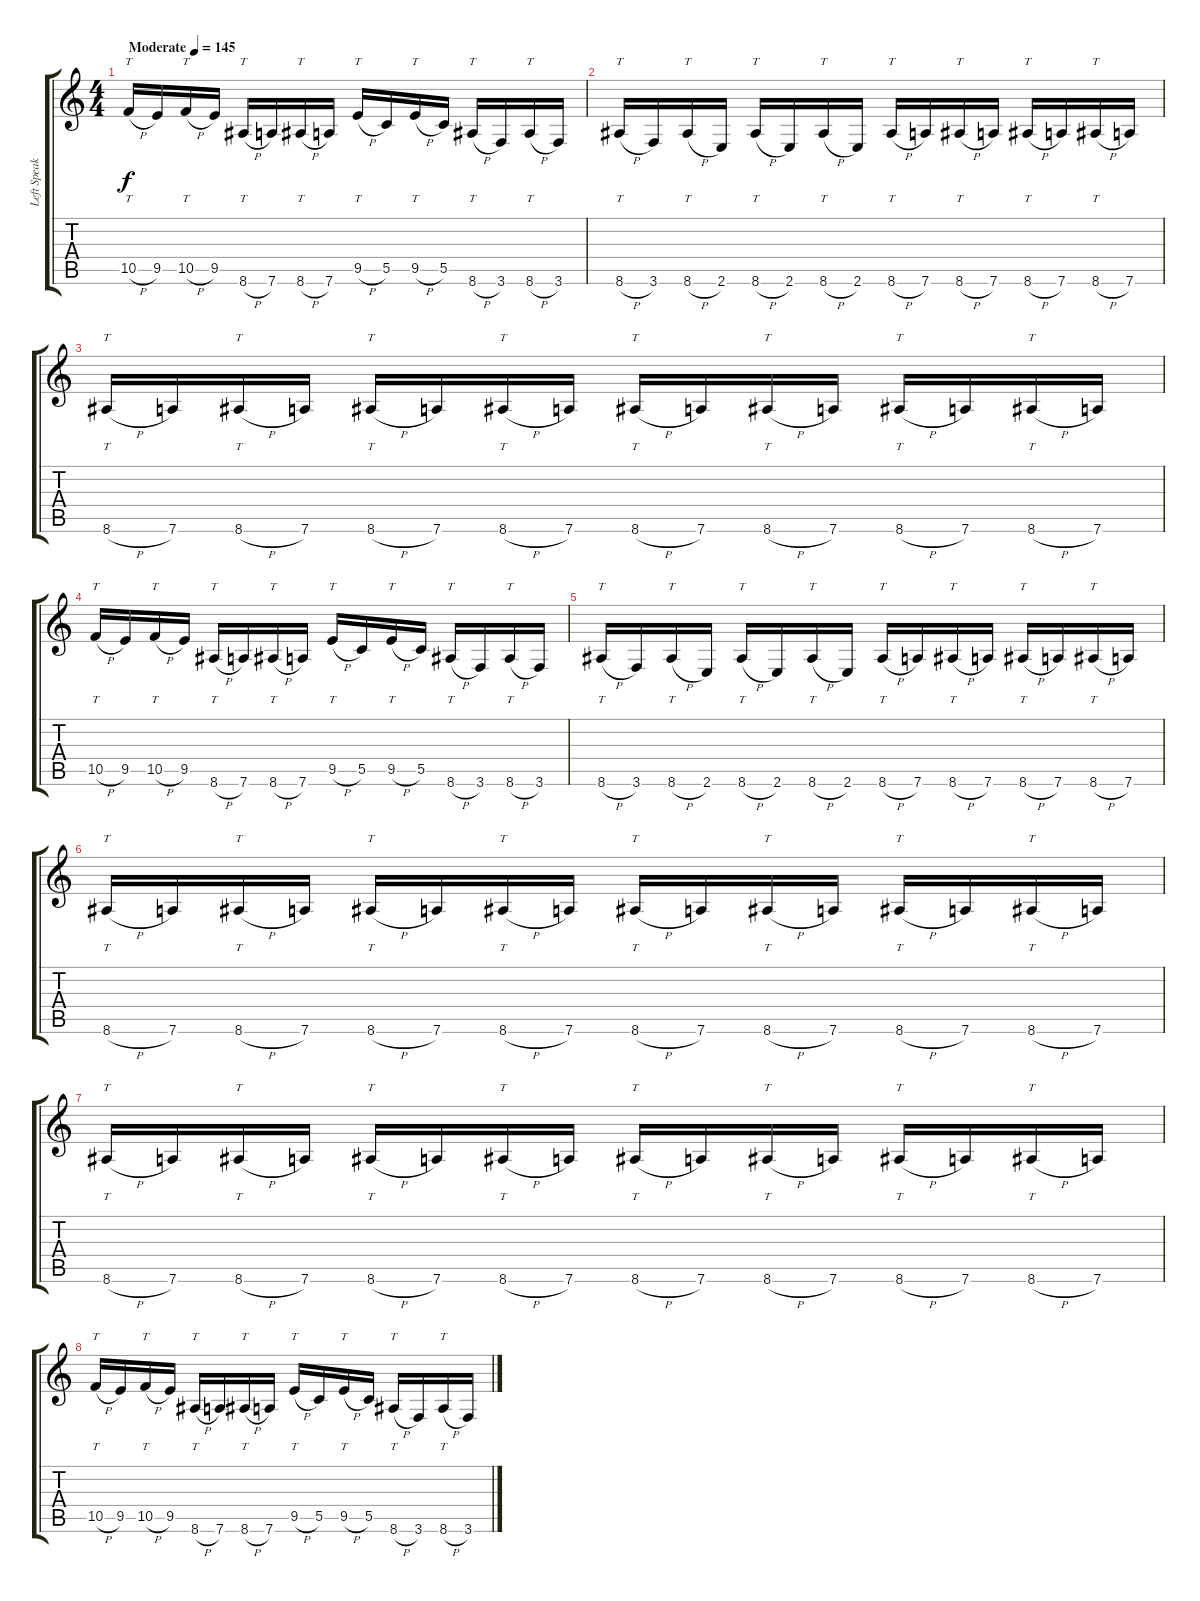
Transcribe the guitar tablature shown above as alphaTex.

\track ("Left Speaker 1" "Left Speak") {instrument distortionguitar}
\staff {score tabs}
\tuning (D4 A3 F3 C3 G2 D2) {hide}
\ts (4 4)
\tempo (145 "Moderate")
\clef g2
\ks c
10.5{h}.16{tt dy f instrument distortionguitar} 9.5.16 10.5{h}.16{tt} 9.5.16 8.6{h}.16{tt} 7.6.16 8.6{h}.16{tt} 7.6.16 9.5{h}.16{tt} 5.5.16 9.5{h}.16{tt} 5.5.16 8.6{h}.16{tt} 3.6.16 8.6{h}.16{tt} 3.6.16 |
8.6{h}.16{tt} 3.6.16 8.6{h}.16{tt} 2.6.16 8.6{h}.16{tt} 2.6.16 8.6{h}.16{tt} 2.6.16 8.6{h}.16{tt} 7.6.16 8.6{h}.16{tt} 7.6.16 8.6{h}.16{tt} 7.6.16 8.6{h}.16{tt} 7.6.16 |
8.6{h}.16{tt} 7.6.16 8.6{h}.16{tt} 7.6.16 8.6{h}.16{tt} 7.6.16 8.6{h}.16{tt} 7.6.16 8.6{h}.16{tt} 7.6.16 8.6{h}.16{tt} 7.6.16 8.6{h}.16{tt} 7.6.16 8.6{h}.16{tt} 7.6.16 |
10.5{h}.16{tt} 9.5.16 10.5{h}.16{tt} 9.5.16 8.6{h}.16{tt} 7.6.16 8.6{h}.16{tt} 7.6.16 9.5{h}.16{tt} 5.5.16 9.5{h}.16{tt} 5.5.16 8.6{h}.16{tt} 3.6.16 8.6{h}.16{tt} 3.6.16 |
8.6{h}.16{tt} 3.6.16 8.6{h}.16{tt} 2.6.16 8.6{h}.16{tt} 2.6.16 8.6{h}.16{tt} 2.6.16 8.6{h}.16{tt} 7.6.16 8.6{h}.16{tt} 7.6.16 8.6{h}.16{tt} 7.6.16 8.6{h}.16{tt} 7.6.16 |
8.6{h}.16{tt} 7.6.16 8.6{h}.16{tt} 7.6.16 8.6{h}.16{tt} 7.6.16 8.6{h}.16{tt} 7.6.16 8.6{h}.16{tt} 7.6.16 8.6{h}.16{tt} 7.6.16 8.6{h}.16{tt} 7.6.16 8.6{h}.16{tt} 7.6.16 |
8.6{h}.16{tt} 7.6.16 8.6{h}.16{tt} 7.6.16 8.6{h}.16{tt} 7.6.16 8.6{h}.16{tt} 7.6.16 8.6{h}.16{tt} 7.6.16 8.6{h}.16{tt} 7.6.16 8.6{h}.16{tt} 7.6.16 8.6{h}.16{tt} 7.6.16 |
10.5{h}.16{tt} 9.5.16 10.5{h}.16{tt} 9.5.16 8.6{h}.16{tt} 7.6.16 8.6{h}.16{tt} 7.6.16 9.5{h}.16{tt} 5.5.16 9.5{h}.16{tt} 5.5.16 8.6{h}.16{tt} 3.6.16 8.6{h}.16{tt} 3.6.16
